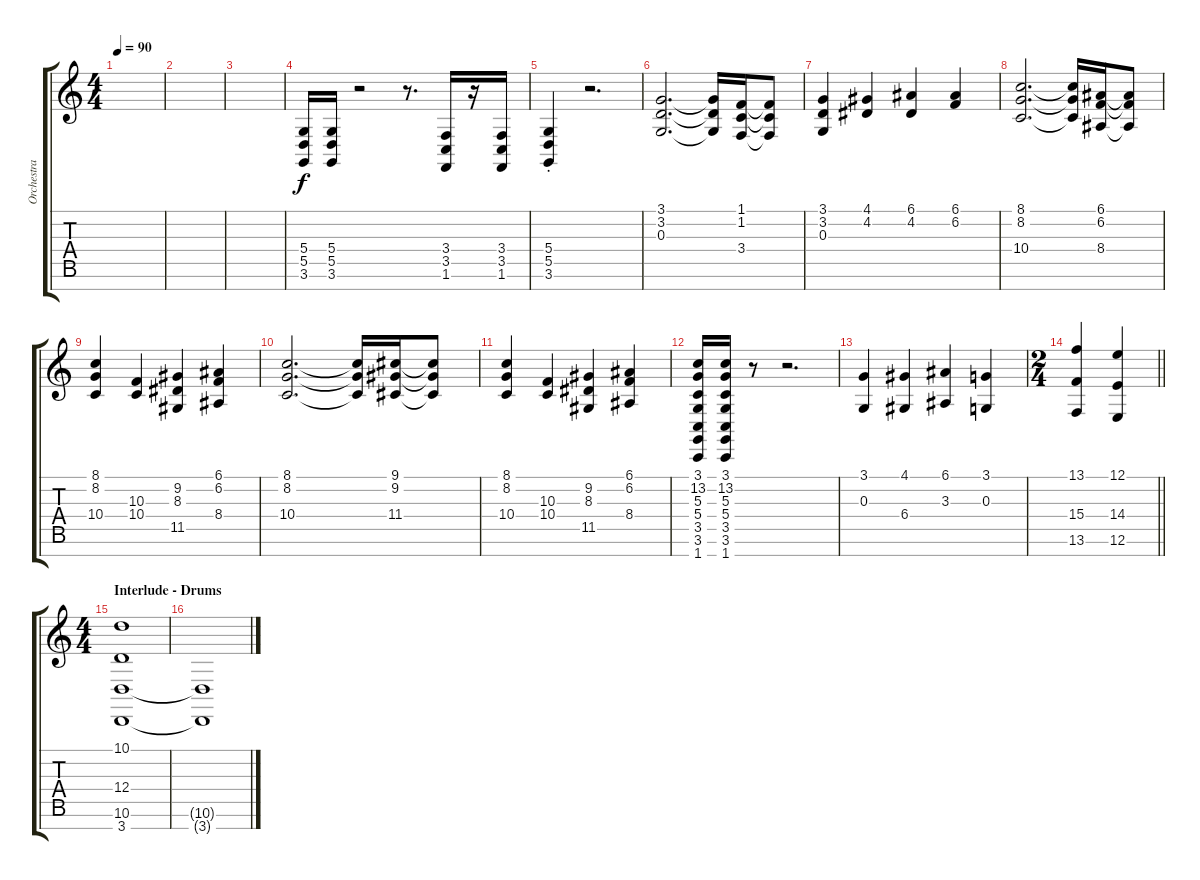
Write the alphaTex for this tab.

\track ("Orchestra - Strings" "Orchestra ") {instrument stringensemble1}
\staff {score tabs}
\tuning (E4 B3 G3 D3 A2 E2 B1) {hide}
\ts (4 4)
\tempo 90
\clef g2
\ks c
|
|
|
(5.4 5.5 3.6).16 (5.4 5.5 3.6).16 r.2 r.8{d} (3.4 3.5 1.6).16 r.16 (3.4 3.5 1.6).16 |
(5.4{st} 5.5{st} 3.6{st}).4 r.2{d} |
(3.1 3.2 0.3).2{d volume 10} (3.1{t} 3.2{t} 0.3{t}).16 (1.1 1.2 3.4).16 (1.1{t} 1.2{t} 3.4{t}).8 |
(3.1 3.2 0.3).4 (4.1 4.2).4 (6.1 4.2).4 (6.1 6.2).4 |
(8.1 8.2 10.4).2{d} (8.1{t} 8.2{t} 10.4{t}).16 (6.1 6.2 8.4).16 (6.1{t} 6.2{t} 8.4{t}).8 |
(8.1 8.2 10.4).4 (10.3 10.4).4 (9.2 8.3 11.5).4 (6.1 6.2 8.4).4 |
(8.1 8.2 10.4).2{d} (8.1{t} 8.2{t} 10.4{t}).16 (9.1 9.2 11.4).16 (9.1{t} 9.2{t} 11.4{t}).8 |
(8.1 8.2 10.4).4 (10.3 10.4).4 (9.2 8.3 11.5).4 (6.1 6.2 8.4).4 |
(3.1 13.2 5.3 5.4 3.5 3.6 1.7).16 (3.1 13.2 5.3 5.4 3.5 3.6 1.7).16 r.8 r.2{d} |
(3.1 0.3).4{volume 16} (4.1 6.4).4 (6.1 3.3).4 (3.1 0.3).4 |
\ts (2 4)
\barLineRight lightlight
(13.1 15.4 13.6).4 (12.1 14.4 12.6).4 |
\ts (4 4)
\section ("" "Interlude - Drums")
(10.1 12.4 10.6 3.7).1{volume 7} |
(10.6{t} 3.7{t}).1
